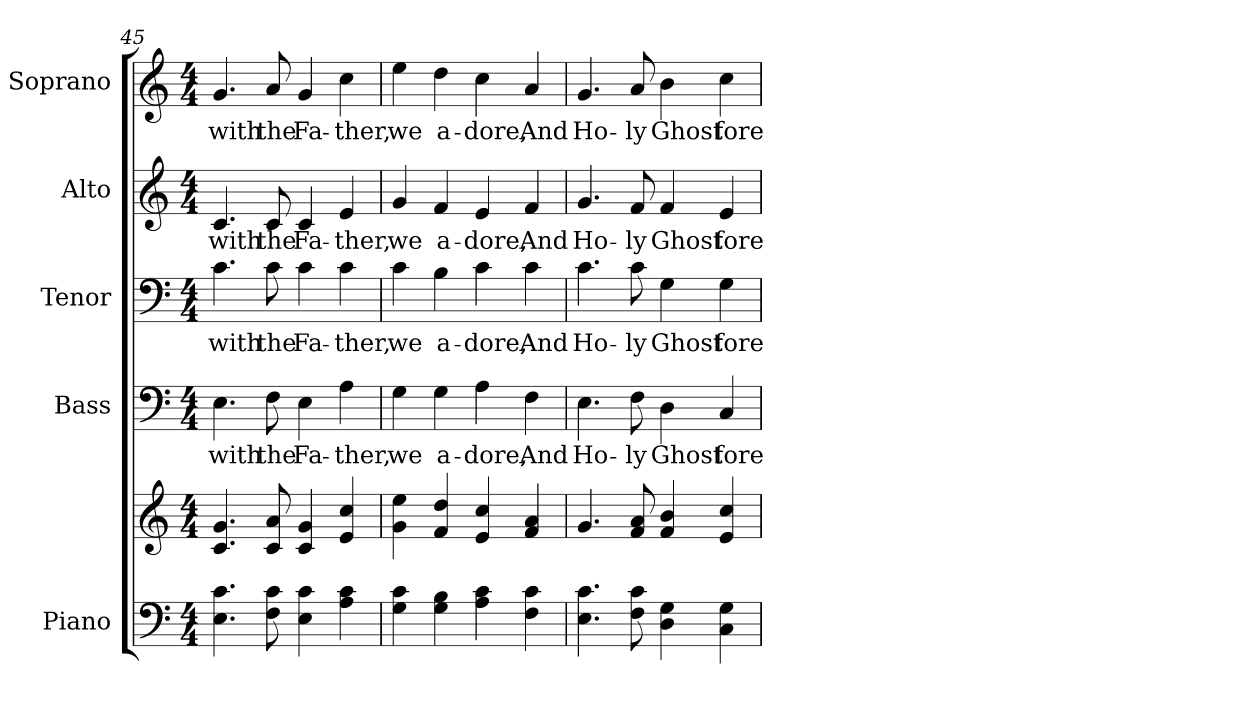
**kern	**kern	**kern	**text	**kern	**text	**kern	**text	**kern	**text
*part5	*part5	*part4	*part4	*part3	*part3	*part2	*part2	*part1	*part1
*staff6	*staff5	*staff4	*staff4	*staff3	*staff3	*staff2	*staff2	*staff1	*staff1
*I"Piano	*	*I"Bass	*	*I"Tenor	*	*I"Alto	*	*I"Soprano	*
*I'Pno.	*	*I'B.	*	*I'T.	*	*I'A.	*	*I'S.	*
!!LO:PB:g=z
*clefF4	*clefG2	*clefF4	*	*clefF4	*	*clefG2	*	*clefG2	*
*k[]	*k[]	*k[]	*	*k[]	*	*k[]	*	*k[]	*
*C:	*C:	*C:	*	*C:	*	*C:	*	*C:	*
*M4/4	*M4/4	*M4/4	*	*M4/4	*	*M4/4	*	*M4/4	*
=45	=45	=45	=45	=45	=45	=45	=45	=45	=45
!	!	!	!LO:LY:b:color=#000000	!	!	!	!	!	!
!	!	!	!	!	!LO:LY:b:color=#000000	!	!	!	!
!	!	!	!	!	!	!	!LO:LY:b:color=#000000	!	!
!	!	!	!	!	!	!	!	!	!LO:LY:b:color=#000000
4.Ei\ 4.ci	4.ci/ 4.gi	4.Ei\	with	4.ci\	with	4.ci/	with	4.gi/	with
!	!	!	!LO:LY:b:color=#000000	!	!	!	!	!	!
!	!	!	!	!	!LO:LY:b:color=#000000	!	!	!	!
!	!	!	!	!	!	!	!LO:LY:b:color=#000000	!	!
!	!	!	!	!	!	!	!	!	!LO:LY:b:color=#000000
8Fi\ 8ci	8ci/ 8ai	8Fi\	the	8ci\	the	8ci/	the	8ai/	the
!	!	!	!LO:LY:b:color=#000000	!	!	!	!	!	!
!	!	!	!	!	!LO:LY:b:color=#000000	!	!	!	!
!	!	!	!	!	!	!	!LO:LY:b:color=#000000	!	!
!	!	!	!	!	!	!	!	!	!LO:LY:b:color=#000000
4Ei\ 4ci	4ci/ 4gi	4Ei\	Fa-	4ci\	Fa-	4ci/	Fa-	4gi/	Fa-
!	!	!	!LO:LY:b:color=#000000	!	!	!	!	!	!
!	!	!	!	!	!LO:LY:b:color=#000000	!	!	!	!
!	!	!	!	!	!	!	!LO:LY:b:color=#000000	!	!
!	!	!	!	!	!	!	!	!	!LO:LY:b:color=#000000
4Ai\ 4ci	4ei/ 4cci	4Ai\	-ther,	4ci\	-ther,	4ei/	-ther,	4cci\	-ther,
=46	=46	=46	=46	=46	=46	=46	=46	=46	=46
!	!	!	!LO:LY:b:color=#000000	!	!	!	!	!	!
!	!	!	!	!	!LO:LY:b:color=#000000	!	!	!	!
!	!	!	!	!	!	!	!LO:LY:b:color=#000000	!	!
!	!	!	!	!	!	!	!	!	!LO:LY:b:color=#000000
4Gi\ 4ci	4gi\ 4eei	4Gi\	we	4ci\	we	4gi/	we	4eei\	we
!	!	!	!LO:LY:b:color=#000000	!	!	!	!	!	!
!	!	!	!	!	!LO:LY:b:color=#000000	!	!	!	!
!	!	!	!	!	!	!	!LO:LY:b:color=#000000	!	!
!	!	!	!	!	!	!	!	!	!LO:LY:b:color=#000000
4Gi\ 4Bi	4fi/ 4ddi	4Gi\	a-	4Bi\	a-	4fi/	a-	4ddi\	a-
!	!	!	!LO:LY:b:color=#000000	!	!	!	!	!	!
!	!	!	!	!	!LO:LY:b:color=#000000	!	!	!	!
!	!	!	!	!	!	!	!LO:LY:b:color=#000000	!	!
!	!	!	!	!	!	!	!	!	!LO:LY:b:color=#000000
4Ai\ 4ci	4ei/ 4cci	4Ai\	-dore,	4ci\	-dore,	4ei/	-dore,	4cci\	-dore,
!	!	!	!LO:LY:b:color=#000000	!	!	!	!	!	!
!	!	!	!	!	!LO:LY:b:color=#000000	!	!	!	!
!	!	!	!	!	!	!	!LO:LY:b:color=#000000	!	!
*	*	*	*	*	*	*	*	*MM125	*
!	!	!	!	!	!	!	!	!	!LO:LY:b:color=#000000
4Fi\ 4ci	4fi/ 4ai	4Fi\	And	4ci\	And	4fi/	And	4ai/	And
!!LO:PB:g=z
=47	=47	=47	=47	=47	=47	=47	=47	=47	=47
!	!	!	!LO:LY:b:color=#000000	!	!	!	!	!	!
!	!	!	!	!	!LO:LY:b:color=#000000	!	!	!	!
!	!	!	!	!	!	!	!LO:LY:b:color=#000000	!	!
!	!	!	!	!	!	!	!	!	!LO:LY:b:color=#000000
4.Ei\ 4.ci	4.gi/	4.Ei\	Ho-	4.ci\	Ho-	4.gi/	Ho-	4.gi/	Ho-
!	!	!	!LO:LY:b:color=#000000	!	!	!	!	!	!
!	!	!	!	!	!LO:LY:b:color=#000000	!	!	!	!
!	!	!	!	!	!	!	!LO:LY:b:color=#000000	!	!
!	!	!	!	!	!	!	!	!	!LO:LY:b:color=#000000
8Fi\ 8ci	8fi/ 8ai	8Fi\	-ly	8ci\	-ly	8fi/	-ly	8ai/	-ly
!	!	!	!LO:LY:b:color=#000000	!	!	!	!	!	!
!	!	!	!	!	!LO:LY:b:color=#000000	!	!	!	!
!	!	!	!	!	!	!	!LO:LY:b:color=#000000	!	!
!	!	!	!	!	!	!	!	!	!LO:LY:b:color=#000000
4Di\ 4Gi	4fi/ 4bi	4Di\	Ghost	4Gi\	Ghost	4fi/	Ghost	4bi\	Ghost
!	!	!	!LO:LY:b:color=#000000	!	!	!	!	!	!
!	!	!	!	!	!LO:LY:b:color=#000000	!	!	!	!
!	!	!	!	!	!	!	!LO:LY:b:color=#000000	!	!
*	*	*	*	*	*	*	*	*MM115	*
!	!	!	!	!	!	!	!	!	!LO:LY:b:color=#000000
4Ci\ 4Gi	4ei/ 4cci	4Ci/	fore	4Gi\	fore	4ei/	fore	4cci\	fore
=	=	=	=	=	=	=	=	=	=
*-	*-	*-	*-	*-	*-	*-	*-	*-	*-
